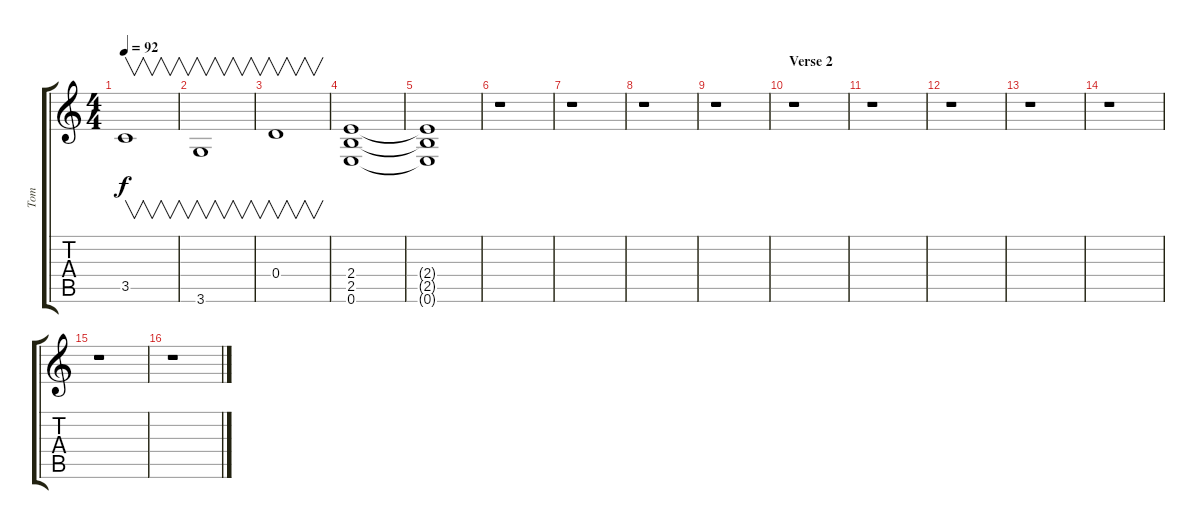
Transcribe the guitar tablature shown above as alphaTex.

\track ("Tom" "Tom") {instrument distortionguitar}
\staff {score tabs}
\tuning (E4 B3 G3 D3 A2 E2) {hide}
\ts (4 4)
\tempo 92
\clef g2
\ks c
3.5.1{v dy f} |
3.6.1{v} |
0.4.1{v} |
(2.4 2.5 0.6).1 |
(2.4{t} 2.5{t} 0.6{t}).1 |
r.1 |
r.1 |
r.1 |
r.1 |
\section ("" "Verse 2")
r.1 |
r.1 |
r.1 |
r.1 |
r.1 |
r.1 |
r.1
